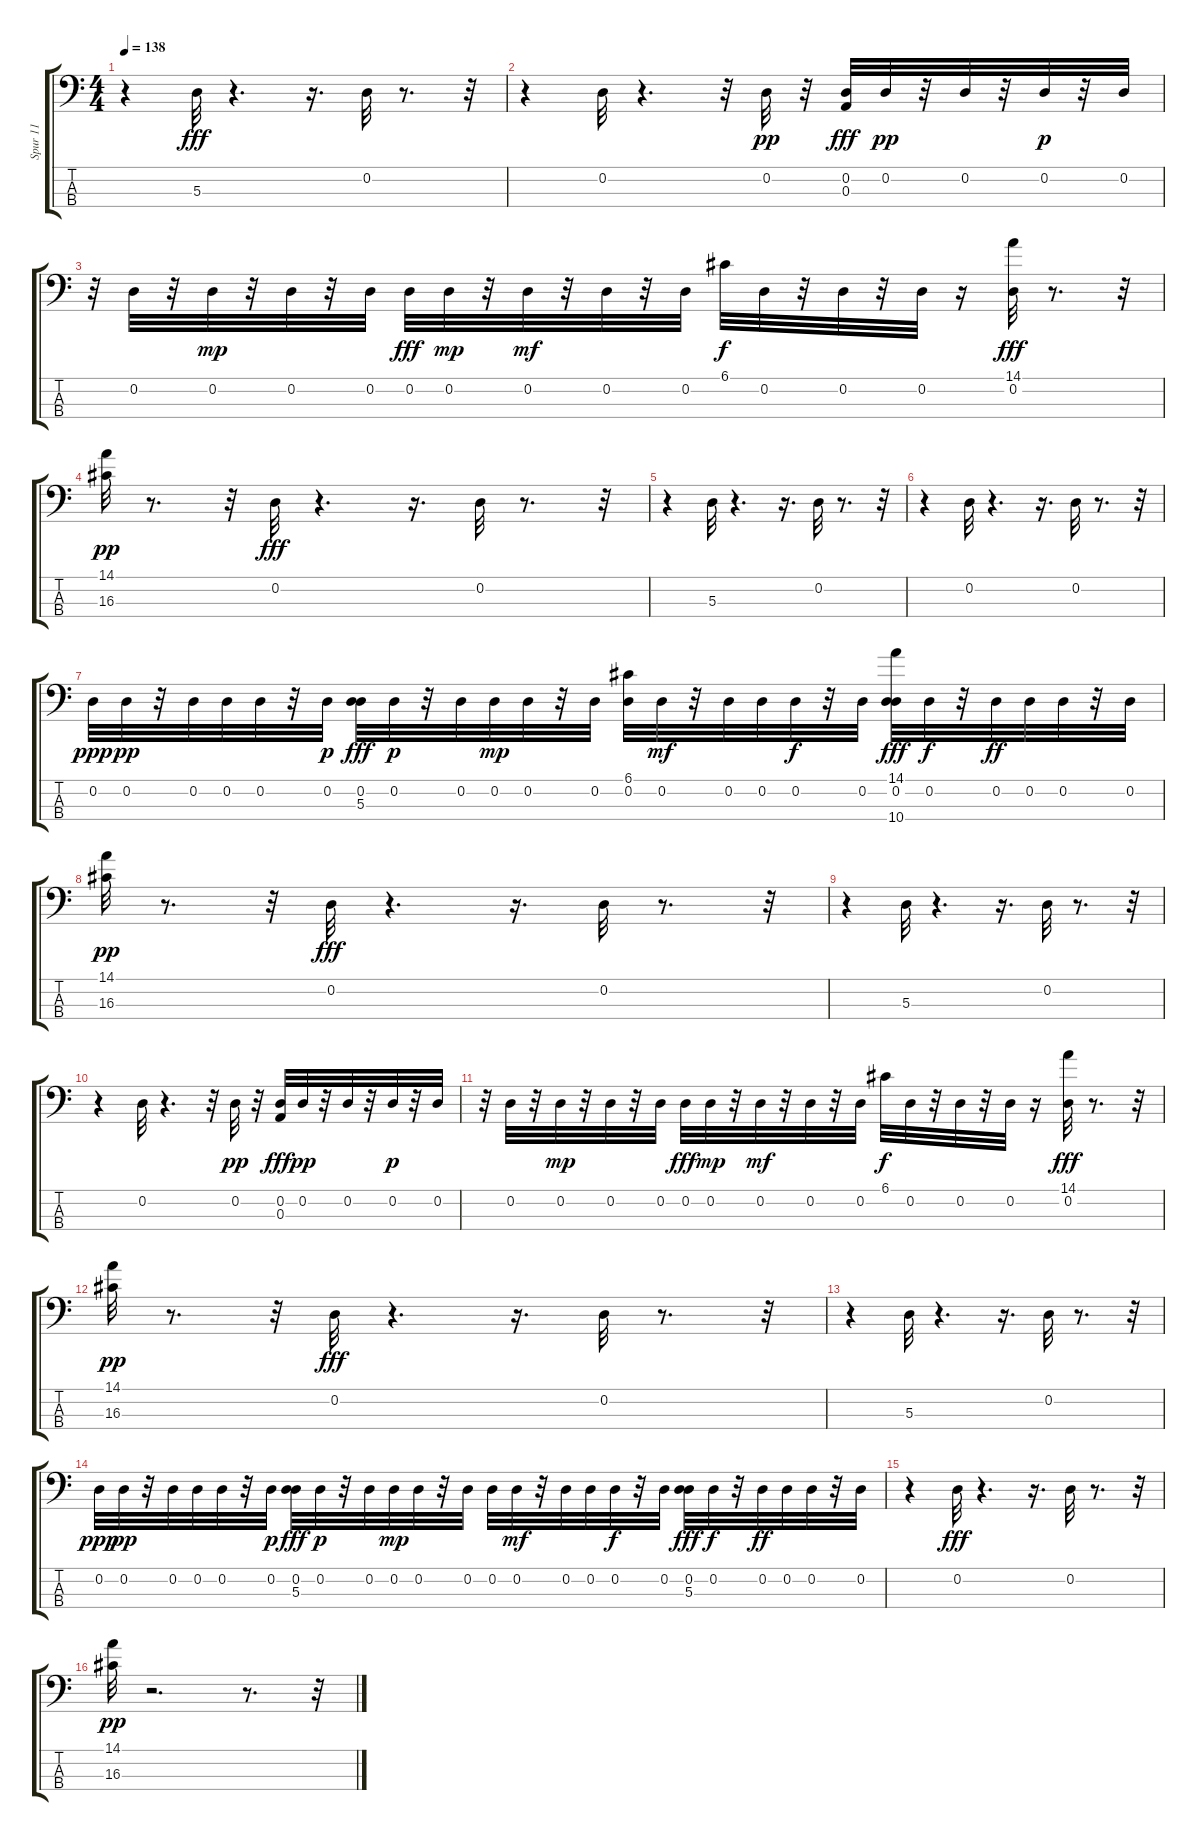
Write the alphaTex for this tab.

\track ("Spur 11" "Spur 11") {instrument acousticguitarsteel}
\staff {score tabs}
\tuning (G2 D2 A1 E1) {hide}
\ts (4 4)
\tempo 138
\clef f4
\ks c
r.4{dy fff} 5.3.32 r.4{d} r.16{d} 0.2.32 r.8{d} r.32 |
r.4 0.2.32 r.4{d} r.32 0.2.32{dy pp} r.32 (0.2 0.3).32{dy fff} 0.2.32{dy pp} r.32 0.2.32 r.32 0.2.32{dy p} r.32 0.2.32 |
r.32 0.2.32 r.32 0.2.32{dy mp} r.32 0.2.32 r.32 0.2.32 0.2.32{dy fff} 0.2.32{dy mp} r.32 0.2.32{dy mf} r.32 0.2.32 r.32 0.2.32 6.1.32{dy f} 0.2.32 r.32 0.2.32 r.32 0.2.32 r.16 (14.1 0.2).32{dy fff} r.8{d} r.32 |
(14.1 16.3).32{dy pp} r.8{d} r.32 0.2.32{dy fff} r.4{d} r.16{d} 0.2.32 r.8{d} r.32 |
r.4 5.3.32 r.4{d} r.16{d} 0.2.32 r.8{d} r.32 |
r.4 0.2.32 r.4{d} r.16{d} 0.2.32 r.8{d} r.32 |
0.2.32{dy ppp} 0.2.32{dy pp} r.32 0.2.32 0.2.32 0.2.32 r.32 0.2.32{dy p} (0.2 5.3).32{dy fff} 0.2.32{dy p} r.32 0.2.32 0.2.32{dy mp} 0.2.32 r.32 0.2.32 (6.1 0.2).32 0.2.32{dy mf} r.32 0.2.32 0.2.32 0.2.32{dy f} r.32 0.2.32 (14.1 0.2 10.4).32{dy fff} 0.2.32{dy f} r.32 0.2.32{dy ff} 0.2.32 0.2.32 r.32 0.2.32 |
(14.1 16.3).32{dy pp} r.8{d} r.32 0.2.32{dy fff} r.4{d} r.16{d} 0.2.32 r.8{d} r.32 |
r.4 5.3.32 r.4{d} r.16{d} 0.2.32 r.8{d} r.32 |
r.4 0.2.32 r.4{d} r.32 0.2.32{dy pp} r.32 (0.2 0.3).32{dy fff} 0.2.32{dy pp} r.32 0.2.32 r.32 0.2.32{dy p} r.32 0.2.32 |
r.32 0.2.32 r.32 0.2.32{dy mp} r.32 0.2.32 r.32 0.2.32 0.2.32{dy fff} 0.2.32{dy mp} r.32 0.2.32{dy mf} r.32 0.2.32 r.32 0.2.32 6.1.32{dy f} 0.2.32 r.32 0.2.32 r.32 0.2.32 r.16 (14.1 0.2).32{dy fff} r.8{d} r.32 |
(14.1 16.3).32{dy pp} r.8{d} r.32 0.2.32{dy fff} r.4{d} r.16{d} 0.2.32 r.8{d} r.32 |
r.4 5.3.32 r.4{d} r.16{d} 0.2.32 r.8{d} r.32 |
0.2.32{dy ppp} 0.2.32{dy pp} r.32 0.2.32 0.2.32 0.2.32 r.32 0.2.32{dy p} (0.2 5.3).32{dy fff} 0.2.32{dy p} r.32 0.2.32 0.2.32{dy mp} 0.2.32 r.32 0.2.32 0.2.32 0.2.32{dy mf} r.32 0.2.32 0.2.32 0.2.32{dy f} r.32 0.2.32 (0.2 5.3).32{dy fff} 0.2.32{dy f} r.32 0.2.32{dy ff} 0.2.32 0.2.32 r.32 0.2.32 |
r.4 0.2.32{dy fff} r.4{d} r.16{d} 0.2.32 r.8{d} r.32 |
(14.1 16.3).32{dy pp} r.2{d} r.8{d} r.32
